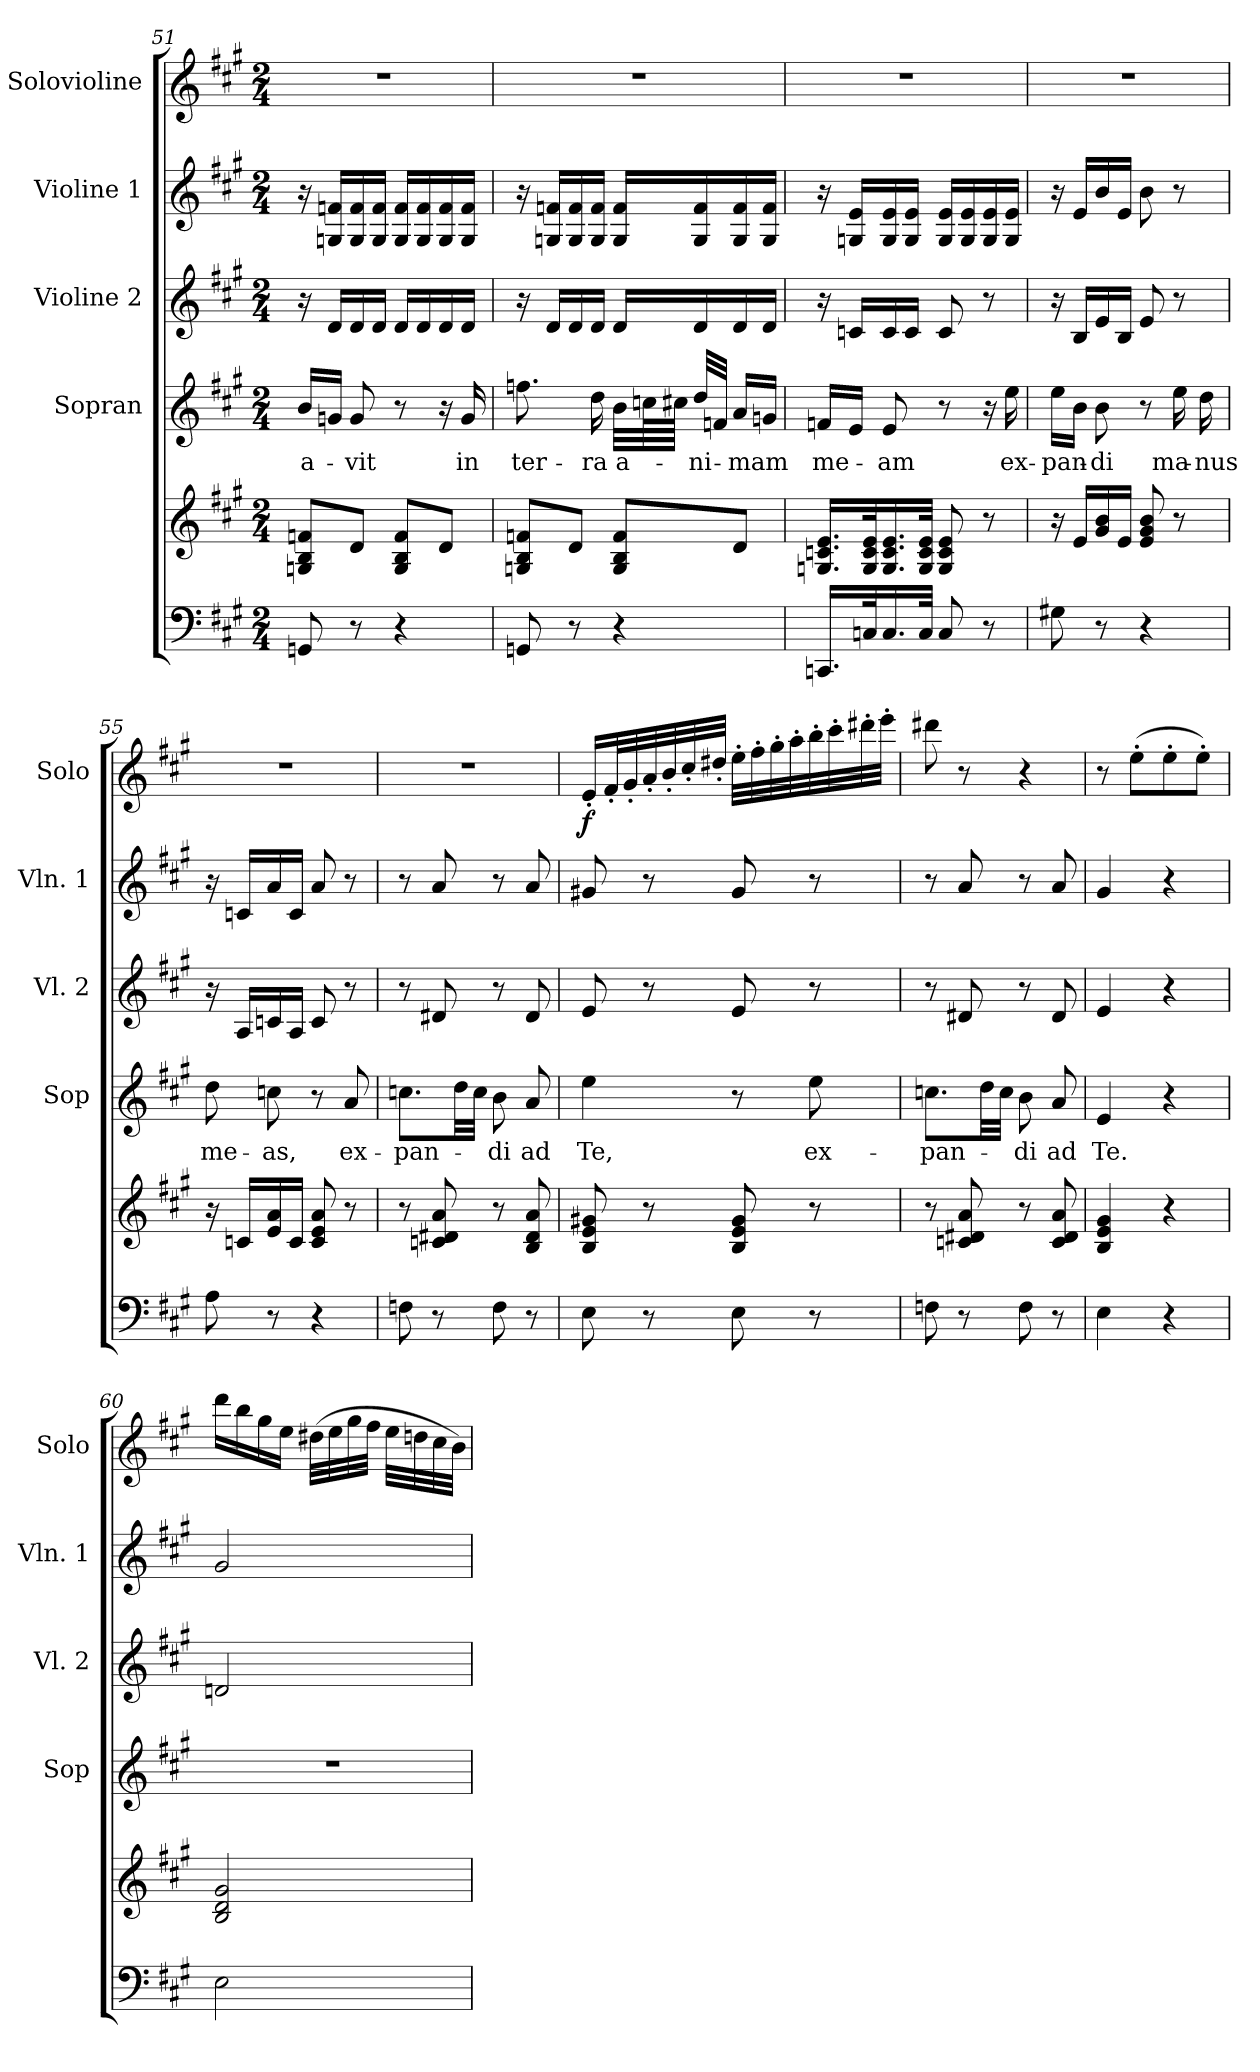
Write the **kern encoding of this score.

**kern	**kern	**kern	**text	**kern	**kern	**kern	**dynam
*part5	*part5	*part4	*part4	*part3	*part2	*part1	*part1
*staff6	*staff5	*staff4	*staff4	*staff3	*staff2	*staff1	*staff1
*	*	*I"Sopran	*	*I"Violine 2	*I"Violine 1	*I"Solovioline	*
*	*	*I'Sop	*	*I'Vl. 2	*I'Vln. 1	*I'Solo	*
*clefF4	*clefG2	*clefG2	*	*clefG2	*clefG2	*clefG2	*
*k[f#c#g#]	*k[f#c#g#]	*k[f#c#g#]	*	*k[f#c#g#]	*k[f#c#g#]	*k[f#c#g#]	*
*A:	*A:	*A:	*	*A:	*A:	*A:	*
*M2/4	*M2/4	*M2/4	*	*M2/4	*M2/4	*M2/4	*
=51	=51	=51	=51	=51	=51	=51	=51
!	!	!	!LO:LY:b	!	!	!	!
8GGn/	8Gn/ 8B/ 8fn/L	16b/LL	-a-	16r	16r	2r	.
.	.	16gn/JJ	.	16d/LL	16Gn/ 16fn/LL	.	.
!	!	!	!LO:LY:b	!	!	!	!
8r	8d/J	8g/	-vit	16d/	16G/ 16f/	.	.
.	.	.	.	16d/JJ	16G/ 16f/JJ	.	.
4r	8G/ 8B/ 8f/L	8r	.	16d/LL	16G/ 16f/LL	.	.
.	.	.	.	16d/	16G/ 16f/	.	.
.	8d/J	16r	.	16d/	16G/ 16f/	.	.
!	!	!	!LO:LY:b	!	!	!	!
.	.	16g/	in	16d/JJ	16G/ 16f/JJ	.	.
=52	=52	=52	=52	=52	=52	=52	=52
!	!	!	!LO:LY:b	!	!	!	!
8GGn/	8Gn/ 8B/ 8fn/L	8.ffn\	ter-	16r	16r	2r	.
.	.	.	.	16d/LL	16Gn/ 16fn/LL	.	.
8r	8d/J	.	.	16d/	16G/ 16f/	.	.
!	!	!	!LO:LY:b	!	!	!	!
.	.	16dd\	-ra	16d/JJ	16G/ 16f/JJ	.	.
!	!	!	!LO:LY:b	!	!	!	!
4r	8G/ 8B/ 8f/L	32b\LLL	a-	16d/LL	16G/ 16f/LL	.	.
.	.	64ccn\L	.	.	.	.	.
.	.	64cc#X\JJJJ	.	.	.	.	.
!	!	!	!LO:LY:b	!	!	!	!
.	.	32dd/LLL	-ni-	16d/	16G/ 16f/	.	.
.	.	32fn/JJJ	.	.	.	.	.
!	!	!	!LO:LY:b	!	!	!	!
.	8d/J	16a/LL	-mam	16d/	16G/ 16f/	.	.
.	.	16gn/JJ	.	16d/JJ	16G/ 16f/JJ	.	.
=53	=53	=53	=53	=53	=53	=53	=53
!	!	!	!LO:LY:b	!	!	!	!
16.CCn/LL	16.Gn/ 16.cn/ 16.e/LL	16fn/LL	me-	16r	16r	2r	.
.	.	16e/JJ	.	16cn/LL	16Gn/ 16e/LL	.	.
32Cn/k	32G/ 32c/ 32e/k	.	.	.	.	.	.
!	!	!	!LO:LY:b	!	!	!	!
16.C/	16.G/ 16.c/ 16.e/	8e/	-am	16c/	16G/ 16e/	.	.
.	.	.	.	16c/JJ	16G/ 16e/JJ	.	.
32C/JJk	32G/ 32c/ 32e/JJk	.	.	.	.	.	.
8C/	8G/ 8c/ 8e/	8r	.	8c/	16G/ 16e/LL	.	.
.	.	.	.	.	16G/ 16e/	.	.
8r	8r	16r	.	8r	16G/ 16e/	.	.
!	!	!	!LO:LY:b	!	!	!	!
.	.	16ee\	ex-	.	16G/ 16e/JJ	.	.
!!LO:PB:g=z
=54	=54	=54	=54	=54	=54	=54	=54
!	!	!	!LO:LY:b	!	!	!	!
8G#X\	16r	16ee\LL	-pan-	16r	16r	2r	.
.	16e/LL	16b\JJ	.	16B/LL	16e/LL	.	.
!	!	!	!LO:LY:b	!	!	!	!
8r	16g#/ 16b/	8b\	-di	16e/	16b/	.	.
.	16e/JJ	.	.	16B/JJ	16e/JJ	.	.
4r	8e/ 8g#/ 8b/	8r	.	8e/	8b\	.	.
!	!	!	!LO:LY:b	!	!	!	!
.	8r	16ee\	ma-	8r	8r	.	.
!	!	!	!LO:LY:b	!	!	!	!
.	.	16dd\	-nus	.	.	.	.
=55	=55	=55	=55	=55	=55	=55	=55
!	!	!	!LO:LY:b	!	!	!	!
8A\	16r	8dd\	me-	16r	16r	2r	.
.	16cn/LL	.	.	16A/LL	16cn/LL	.	.
!	!	!	!LO:LY:b	!	!	!	!
8r	16e/ 16a/	8ccn\	-as,	16cn/	16a/	.	.
.	16c/JJ	.	.	16A/JJ	16c/JJ	.	.
4r	8c/ 8e/ 8a/	8r	.	8c/	8a/	.	.
!	!	!	!LO:LY:b	!	!	!	!
.	8r	8a/	ex-	8r	8r	.	.
=56	=56	=56	=56	=56	=56	=56	=56
!	!	!	!LO:LY:b	!	!	!	!
8Fn\	8r	8.ccn\L	-pan-	8r	8r	2r	.
8r	8cn/ 8d#X/ 8a/	.	.	8d#X/	8a/	.	.
.	.	32dd\LL	.	.	.	.	.
.	.	32cc\JJJ	.	.	.	.	.
!	!	!	!LO:LY:b	!	!	!	!
8F\	8r	8b\	-di	8r	8r	.	.
!	!	!	!LO:LY:b	!	!	!	!
8r	8B/ 8d#/ 8a/	8a/	ad	8d#/	8a/	.	.
=57	=57	=57	=57	=57	=57	=57	=57
!	!	!	!LO:LY:b	!	!	!	!LO:DY:b
8E\	8B/ 8e/ 8g#X/	4ee\	Te,	8e/	8g#X/	16e'</LL	f
.	.	.	.	.	.	32f#'</L	.
.	.	.	.	.	.	32g#'</	.
8r	8r	.	.	8r	8r	32a'</	.
.	.	.	.	.	.	32b'</	.
.	.	.	.	.	.	32cc#'</	.
.	.	.	.	.	.	32dd#X'</JJJ	.
8E\	8B/ 8e/ 8g#/	8r	.	8e/	8g#/	32ee'>\LLL	.
.	.	.	.	.	.	32ff#'>\	.
.	.	.	.	.	.	32gg#'>\	.
.	.	.	.	.	.	32aa'>\	.
!	!	!	!LO:LY:b	!	!	!	!
8r	8r	8ee\	ex-	8r	8r	32bb'>\	.
.	.	.	.	.	.	32ccc#'>\	.
.	.	.	.	.	.	32ddd#X'>\	.
.	.	.	.	.	.	32eee'>\JJJ	.
=58	=58	=58	=58	=58	=58	=58	=58
!	!	!	!LO:LY:b	!	!	!	!
8Fn\	8r	8.ccn\L	-pan-	8r	8r	8ddd#X\	.
8r	8cn/ 8d#X/ 8a/	.	.	8d#X/	8a/	8r	.
.	.	32dd\LL	.	.	.	.	.
.	.	32cc\JJJ	.	.	.	.	.
!	!	!	!LO:LY:b	!	!	!	!
8F\	8r	8b\	-di	8r	8r	4r	.
!	!	!	!LO:LY:b	!	!	!	!
8r	8c/ 8d#/ 8a/	8a/	ad	8d#/	8a/	.	.
!!LO:LB:g=z
=59	=59	=59	=59	=59	=59	=59	=59
!	!	!	!LO:LY:b	!	!	!	!
4E\	4B/ 4e/ 4g#/	4e/	Te.	4e/	4g#/	8r	.
.	.	.	.	.	.	(>8ee'>\L	.
4r	4r	4r	.	4r	4r	8ee'>\	.
.	.	.	.	.	.	8ee'>\J)	.
=60	=60	=60	=60	=60	=60	=60	=60
2E\	2B/ 2d/ 2g#/	2r	.	2dn/	2g#/	16ddd\LL	.
.	.	.	.	.	.	16bb\	.
.	.	.	.	.	.	16gg#\	.
.	.	.	.	.	.	16ee\JJ	.
.	.	.	.	.	.	(>32dd#X\LLL	.
.	.	.	.	.	.	32ee\	.
.	.	.	.	.	.	32gg#\	.
.	.	.	.	.	.	32ff#\JJJ	.
.	.	.	.	.	.	32ee\LLL	.
.	.	.	.	.	.	32ddn\	.
.	.	.	.	.	.	32cc#\	.
.	.	.	.	.	.	32b\JJJ)	.
=	=	=	=	=	=	=	=
*-	*-	*-	*-	*-	*-	*-	*-
